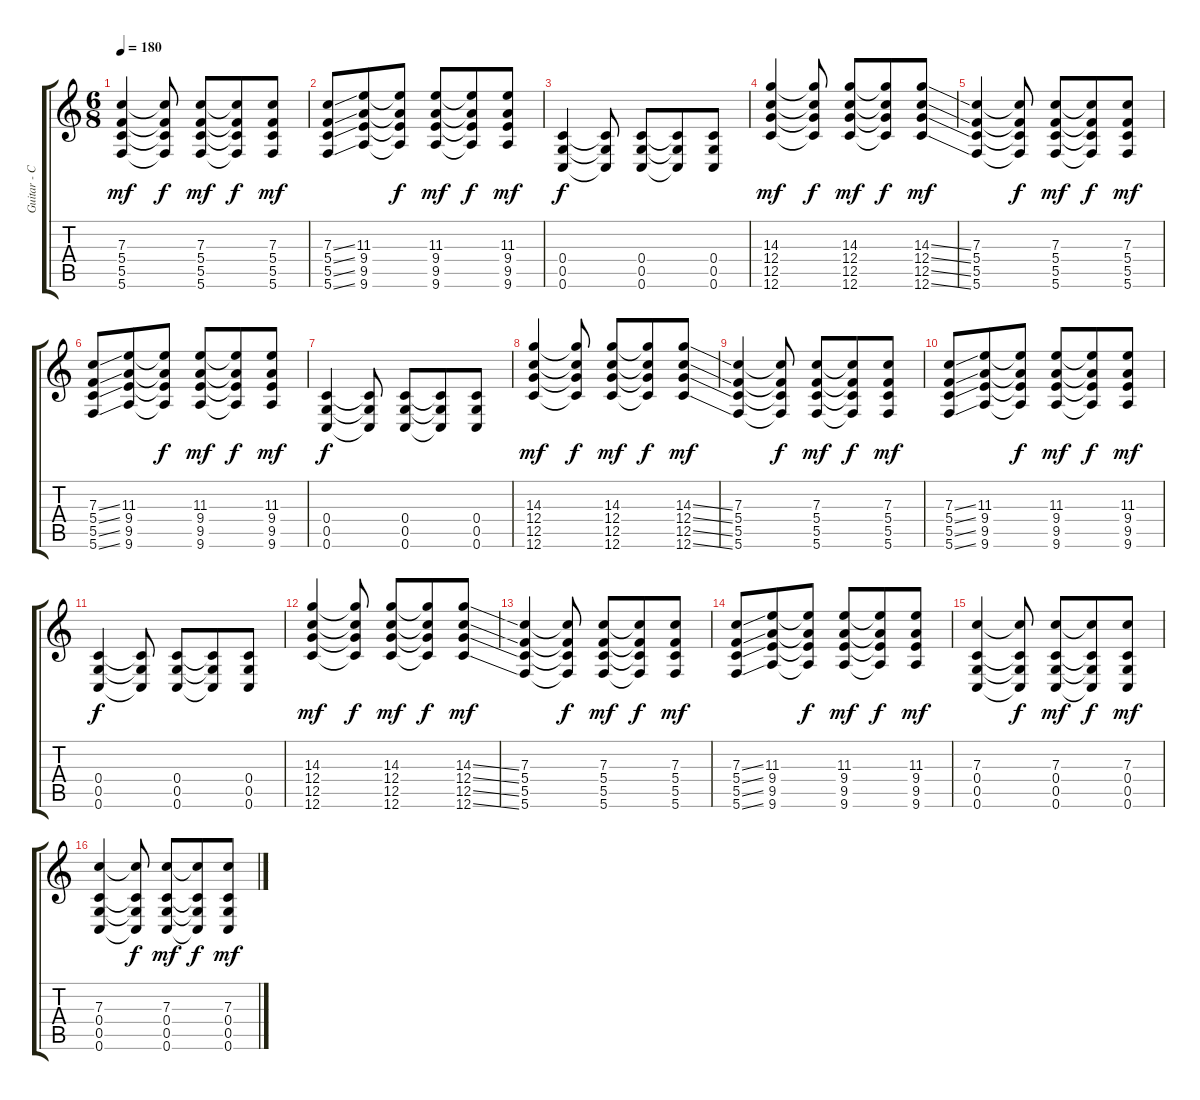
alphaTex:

\track ("Guitar - Chino Moreno" "Guitar - C") {instrument overdrivenguitar}
\staff {score tabs}
\tuning (D4 A3 F3 C3 G2 C2) {hide}
\ts (6 8)
\tempo 180
\clef g2
\ks c
(7.3 5.4 5.5 5.6).4{dy mf} (7.3{t} 5.4{t} 5.5{t} 5.6{t}).8{dy f} (7.3 5.4 5.5 5.6).8{dy mf} (7.3{t} 5.4{t} 5.5{t} 5.6{t}).8{dy f} (7.3 5.4 5.5 5.6).8{dy mf} |
(7.3{ss} 5.4{ss} 5.5{ss} 5.6{ss}).8 (11.3 9.4 9.5 9.6).8 (11.3{t} 9.4{t} 9.5{t} 9.6{t}).8{dy f} (11.3 9.4 9.5 9.6).8{dy mf} (11.3{t} 9.4{t} 9.5{t} 9.6{t}).8{dy f} (11.3 9.4 9.5 9.6).8{dy mf} |
(0.4 0.5 0.6).4{dy f} (0.4{t} 0.5{t} 0.6{t}).8 (0.4 0.5 0.6).8 (0.4{t} 0.5{t} 0.6{t}).8 (0.4 0.5 0.6).8 |
(14.3 12.4 12.5 12.6).4{dy mf} (14.3{t} 12.4{t} 12.5{t} 12.6{t}).8{dy f} (14.3 12.4 12.5 12.6).8{dy mf} (14.3{t} 12.4{t} 12.5{t} 12.6{t}).8{dy f} (14.3{ss} 12.4{ss} 12.5{ss} 12.6{ss}).8{dy mf} |
(7.3 5.4 5.5 5.6).4 (7.3{t} 5.4{t} 5.5{t} 5.6{t}).8{dy f} (7.3 5.4 5.5 5.6).8{dy mf} (7.3{t} 5.4{t} 5.5{t} 5.6{t}).8{dy f} (7.3 5.4 5.5 5.6).8{dy mf} |
(7.3{ss} 5.4{ss} 5.5{ss} 5.6{ss}).8 (11.3 9.4 9.5 9.6).8 (11.3{t} 9.4{t} 9.5{t} 9.6{t}).8{dy f} (11.3 9.4 9.5 9.6).8{dy mf} (11.3{t} 9.4{t} 9.5{t} 9.6{t}).8{dy f} (11.3 9.4 9.5 9.6).8{dy mf} |
(0.4 0.5 0.6).4{dy f} (0.4{t} 0.5{t} 0.6{t}).8 (0.4 0.5 0.6).8 (0.4{t} 0.5{t} 0.6{t}).8 (0.4 0.5 0.6).8 |
(14.3 12.4 12.5 12.6).4{dy mf} (14.3{t} 12.4{t} 12.5{t} 12.6{t}).8{dy f} (14.3 12.4 12.5 12.6).8{dy mf} (14.3{t} 12.4{t} 12.5{t} 12.6{t}).8{dy f} (14.3{ss} 12.4{ss} 12.5{ss} 12.6{ss}).8{dy mf} |
(7.3 5.4 5.5 5.6).4 (7.3{t} 5.4{t} 5.5{t} 5.6{t}).8{dy f} (7.3 5.4 5.5 5.6).8{dy mf} (7.3{t} 5.4{t} 5.5{t} 5.6{t}).8{dy f} (7.3 5.4 5.5 5.6).8{dy mf} |
(7.3{ss} 5.4{ss} 5.5{ss} 5.6{ss}).8 (11.3 9.4 9.5 9.6).8 (11.3{t} 9.4{t} 9.5{t} 9.6{t}).8{dy f} (11.3 9.4 9.5 9.6).8{dy mf} (11.3{t} 9.4{t} 9.5{t} 9.6{t}).8{dy f} (11.3 9.4 9.5 9.6).8{dy mf} |
(0.4 0.5 0.6).4{dy f} (0.4{t} 0.5{t} 0.6{t}).8 (0.4 0.5 0.6).8 (0.4{t} 0.5{t} 0.6{t}).8 (0.4 0.5 0.6).8 |
(14.3 12.4 12.5 12.6).4{dy mf} (14.3{t} 12.4{t} 12.5{t} 12.6{t}).8{dy f} (14.3 12.4 12.5 12.6).8{dy mf} (14.3{t} 12.4{t} 12.5{t} 12.6{t}).8{dy f} (14.3{ss} 12.4{ss} 12.5{ss} 12.6{ss}).8{dy mf} |
(7.3 5.4 5.5 5.6).4 (7.3{t} 5.4{t} 5.5{t} 5.6{t}).8{dy f} (7.3 5.4 5.5 5.6).8{dy mf} (7.3{t} 5.4{t} 5.5{t} 5.6{t}).8{dy f} (7.3 5.4 5.5 5.6).8{dy mf} |
(7.3{ss} 5.4{ss} 5.5{ss} 5.6{ss}).8 (11.3 9.4 9.5 9.6).8 (11.3{t} 9.4{t} 9.5{t} 9.6{t}).8{dy f} (11.3 9.4 9.5 9.6).8{dy mf} (11.3{t} 9.4{t} 9.5{t} 9.6{t}).8{dy f} (11.3 9.4 9.5 9.6).8{dy mf} |
(7.3 0.4 0.5 0.6).4 (7.3{t} 0.4{t} 0.5{t} 0.6{t}).8{dy f} (7.3 0.4 0.5 0.6).8{dy mf} (7.3{t} 0.4{t} 0.5{t} 0.6{t}).8{dy f} (7.3 0.4 0.5 0.6).8{dy mf} |
(7.3 0.4 0.5 0.6).4 (7.3{t} 0.4{t} 0.5{t} 0.6{t}).8{dy f} (7.3 0.4 0.5 0.6).8{dy mf} (7.3{t} 0.4{t} 0.5{t} 0.6{t}).8{dy f} (7.3 0.4 0.5 0.6).8{dy mf}
